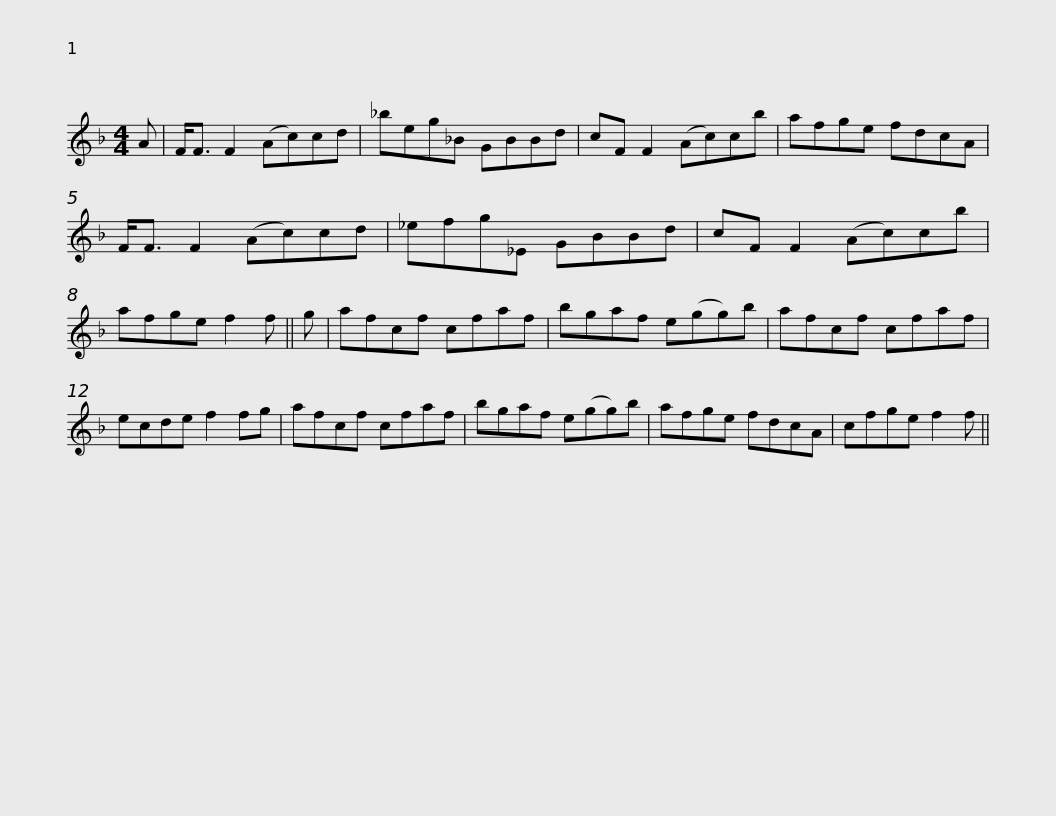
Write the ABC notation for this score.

X:1
L:1/8
M:4/4
I:linebreak $
K:F
V:1 treble
V:1
 A | F<F F2 (Ac)cd | _beg_B GBBd | cF F2 (Ac)cb | afge fdcA | %5
 F<F F2 (Ac)cd |$ _efg_E GBBd | cF F2 (Ac)cb | afge f2 f || g | %10
 afcf cfaf | bgaf e(gg)b |$ afcf cfaf | ecde f2 fg | afcf cfaf | %15
 bgaf e(gg)b | afge fdcA | cfge f2 f || %18
